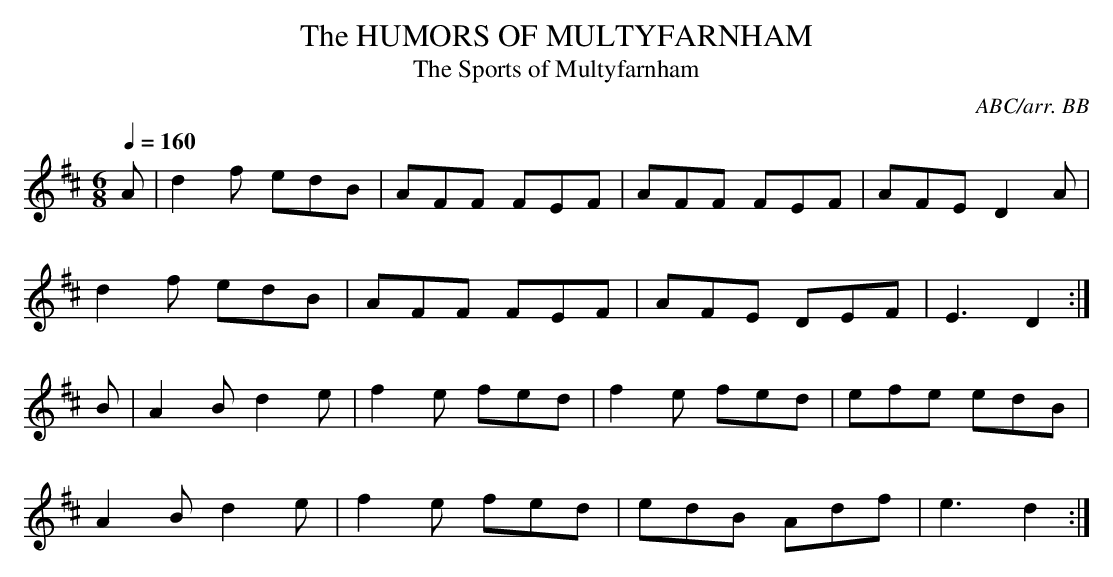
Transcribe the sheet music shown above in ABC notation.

X:1
T:HUMORS OF MULTYFARNHAM, The
T:The Sports of Multyfarnham
C:ABC/arr. BB
Buttermilk".
M:6/8
Q:1/4=160
K:D
A|d2f edB|AFF FEF|AFF FEF|AFE D2A|
d2f edB|AFF FEF|AFE DEF|E3 D2:|
B|A2B d2e|f2e fed|f2e fed|efe edB|
A2B d2e|f2e fed|edB Adf|e3 d2:|
